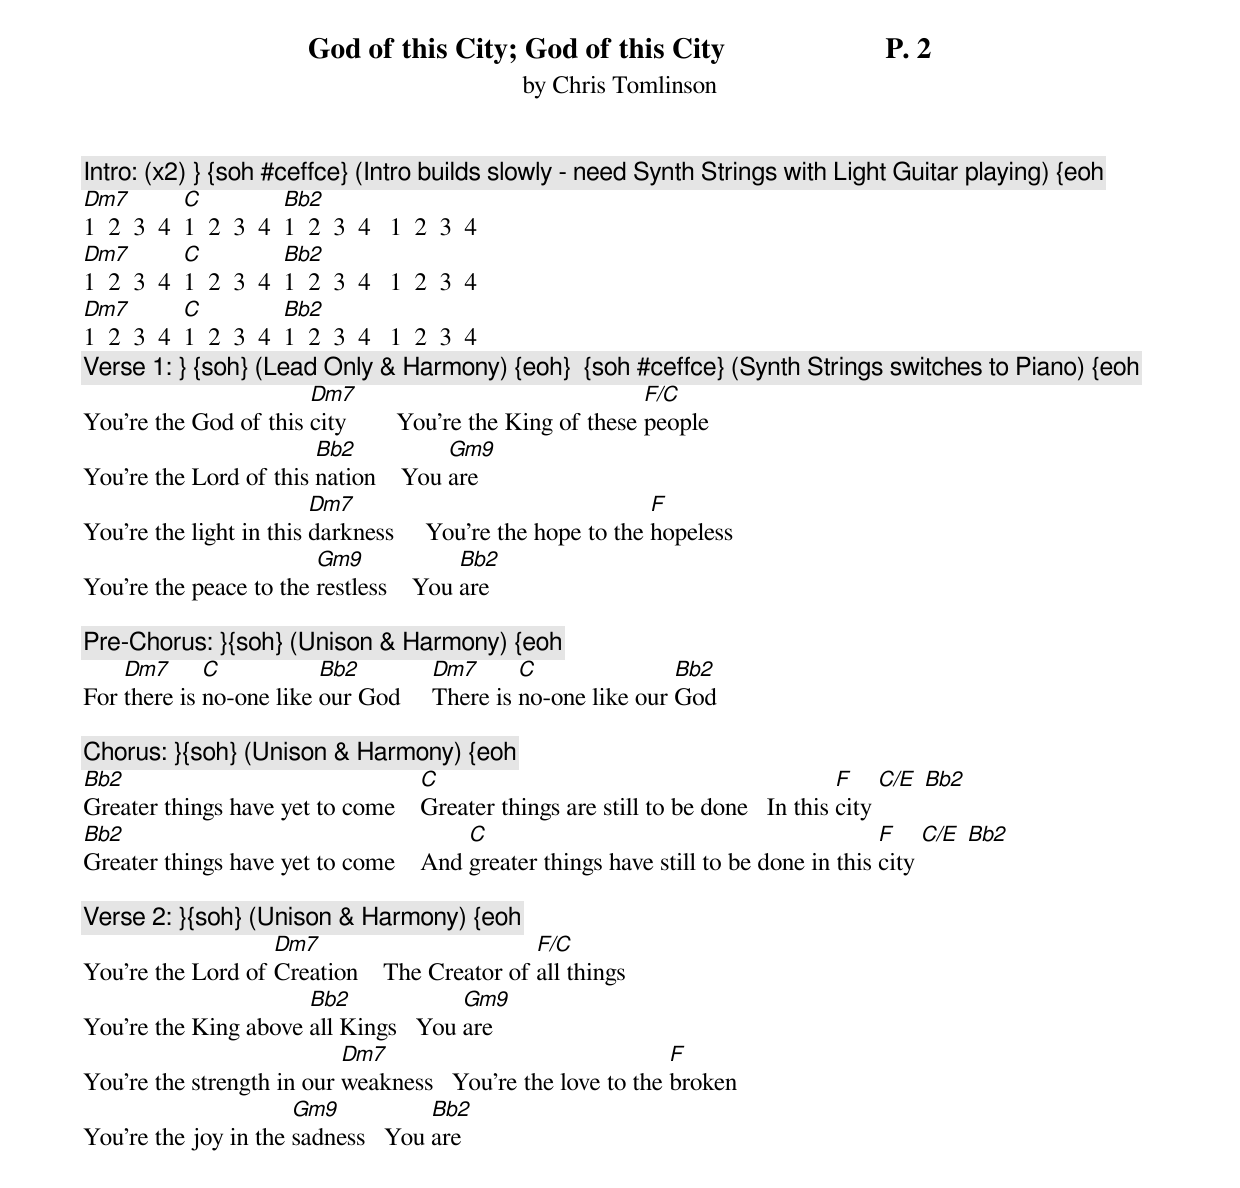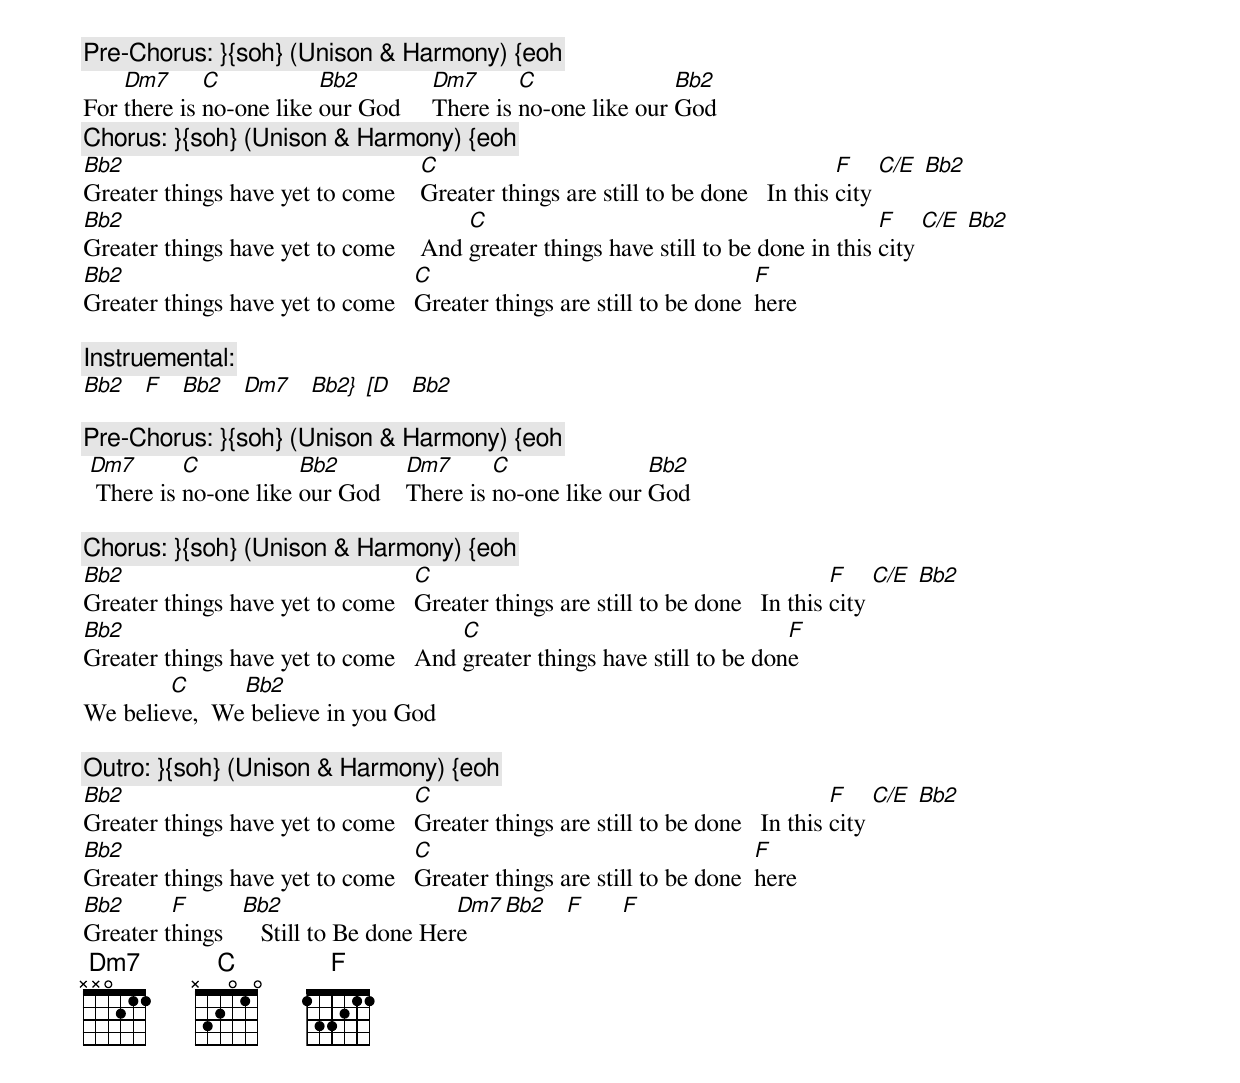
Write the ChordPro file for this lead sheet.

{title: God of this City}
{subtitle: by Chris Tomlinson}
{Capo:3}

{c: Intro: (x2) } {soh #ceffce} (Intro builds slowly - need Synth Strings with Light Guitar playing) {eoh}
[Dm7]1  2  3  4  [C]1  2  3  4  [Bb2]1  2  3  4   1  2  3  4
{soh #ceffce} (Add Base Guitar to Synth Strings with Light Guitar playing) {eoh}
[Dm7]1  2  3  4  [C]1  2  3  4  [Bb2]1  2  3  4   1  2  3  4
[Dm7]1  2  3  4  [C]1  2  3  4  [Bb2]1  2  3  4   1  2  3  4
{c: Verse 1: } {soh} (Lead Only & Harmony) {eoh}  {soh #ceffce} (Synth Strings switches to Piano) {eoh}
You're the God of this [Dm7]city        You're the King of these [F/C]people
You're the Lord of this [Bb2]nation    You [Gm9]are
You're the light in this [Dm7]darkness     You're the hope to the [F]hopeless
You're the peace to the [Gm9]restless    You [Bb2]are

{c:Pre-Chorus: }{soh} (Unison & Harmony) {eoh}
For [Dm7]there is [C]no-one like [Bb2]our God     [Dm7]There is [C]no-one like our [Bb2]God

{c: Chorus: }{soh} (Unison & Harmony) {eoh}
[Bb2]Greater things have yet to come    [C]Greater things are still to be done   In this [F]city [C/E] [Bb2]
[Bb2]Greater things have yet to come    And [C]greater things have still to be done in this [F]city [C/E] [Bb2]

{c: Verse 2: }{soh} (Unison & Harmony) {eoh}
You're the Lord of [Dm7]Creation    The Creator of [F/C]all things
You're the King above [Bb2]all Kings   You [Gm9]are
You're the strength in our [Dm7]weakness   You're the love to the [F]broken
You're the joy in the [Gm9]sadness   You [Bb2]are
{new_page}
{title: God of this City                      P. 2}
{c:Pre-Chorus: }{soh} (Unison & Harmony) {eoh}
For [Dm7]there is [C]no-one like [Bb2]our God     [Dm7]There is [C]no-one like our [Bb2]God
{c: Chorus: }{soh} (Unison & Harmony) {eoh}
[Bb2]Greater things have yet to come    [C]Greater things are still to be done   In this [F]city [C/E] [Bb2]
[Bb2]Greater things have yet to come    And [C]greater things have still to be done in this [F]city [C/E] [Bb2]
[Bb2]Greater things have yet to come   [C]Greater things are still to be done  [F]here

{c: Instruemental: }
[Bb2]   [F]   [Bb2]   [Dm7]   [Bb2}  [D]   [Bb2]

{c:Pre-Chorus: }{soh} (Unison & Harmony) {eoh}
 [Dm7] There is [C]no-one like [Bb2]our God    [Dm7]There is [C]no-one like our [Bb2]God

{c: Chorus: }{soh} (Unison & Harmony) {eoh}
[Bb2]Greater things have yet to come   [C]Greater things are still to be done   In this [F]city [C/E] [Bb2]
[Bb2]Greater things have yet to come   And [C]greater things have still to be don[F]e
We belie[C]ve,  We[Bb2] believe in you God

{c:Outro: }{soh} (Unison & Harmony) {eoh}
[Bb2]Greater things have yet to come   [C]Greater things are still to be done   In this [F]city [C/E] [Bb2]
[Bb2]Greater things have yet to come   [C]Greater things are still to be done  [F]here
[Bb2]Greater t[F]hings   [Bb2]   Still to Be done Her[Dm7]e   [Bb2]   [F]      [F]
